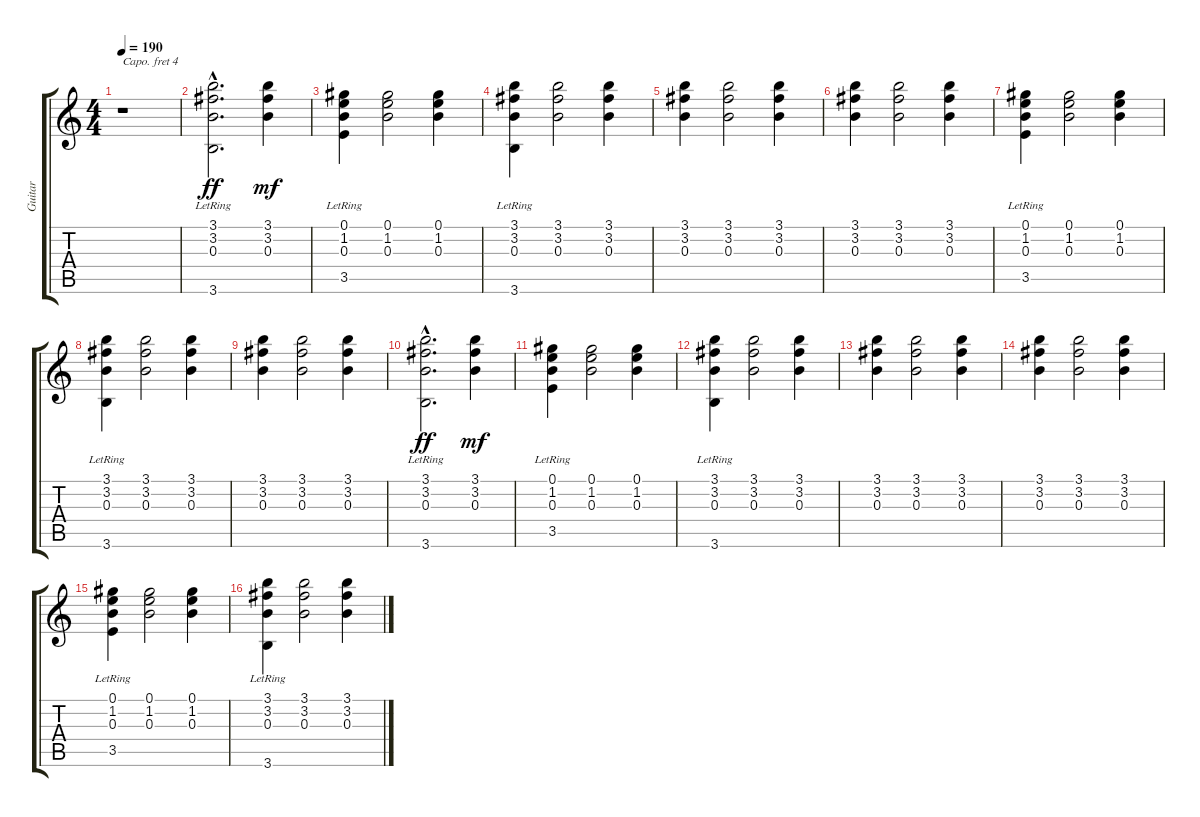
\track ("Guitar" "Guitar") {instrument acousticguitarnylon}
\staff {score tabs}
\capo 4
\tuning (E4 B3 G3 D3 A2 E2) {hide}
\ts (4 4)
\tempo 190
\clef g2
\ks c
r.1{dy ff instrument acousticguitarnylon} |
(3.1{hac lr} 3.2{hac lr} 0.3{hac lr} 3.6{hac lr}).2{d} (3.1 3.2 0.3).4{dy mf} |
(0.1{lr} 1.2{lr} 0.3{lr} 3.5{lr}).4 (0.1 1.2 0.3).2 (0.1 1.2 0.3).4 |
(3.1{lr} 3.2{lr} 0.3{lr} 3.6{lr}).4 (3.1 3.2 0.3).2 (3.1 3.2 0.3).4 |
(3.1 3.2 0.3).4 (3.1 3.2 0.3).2 (3.1 3.2 0.3).4 |
(3.1 3.2 0.3).4 (3.1 3.2 0.3).2 (3.1 3.2 0.3).4 |
(0.1{lr} 1.2{lr} 0.3{lr} 3.5{lr}).4 (0.1 1.2 0.3).2 (0.1 1.2 0.3).4 |
(3.1{lr} 3.2{lr} 0.3{lr} 3.6{lr}).4 (3.1 3.2 0.3).2 (3.1 3.2 0.3).4 |
(3.1 3.2 0.3).4 (3.1 3.2 0.3).2 (3.1 3.2 0.3).4 |
(3.1{hac lr} 3.2{hac lr} 0.3{hac lr} 3.6{hac lr}).2{d dy ff} (3.1 3.2 0.3).4{dy mf} |
(0.1{lr} 1.2{lr} 0.3{lr} 3.5{lr}).4 (0.1 1.2 0.3).2 (0.1 1.2 0.3).4 |
(3.1{lr} 3.2{lr} 0.3{lr} 3.6{lr}).4 (3.1 3.2 0.3).2 (3.1 3.2 0.3).4 |
(3.1 3.2 0.3).4 (3.1 3.2 0.3).2 (3.1 3.2 0.3).4 |
(3.1 3.2 0.3).4 (3.1 3.2 0.3).2 (3.1 3.2 0.3).4 |
(0.1{lr} 1.2{lr} 0.3{lr} 3.5{lr}).4 (0.1 1.2 0.3).2 (0.1 1.2 0.3).4 |
(3.1{lr} 3.2{lr} 0.3{lr} 3.6{lr}).4 (3.1 3.2 0.3).2 (3.1 3.2 0.3).4
